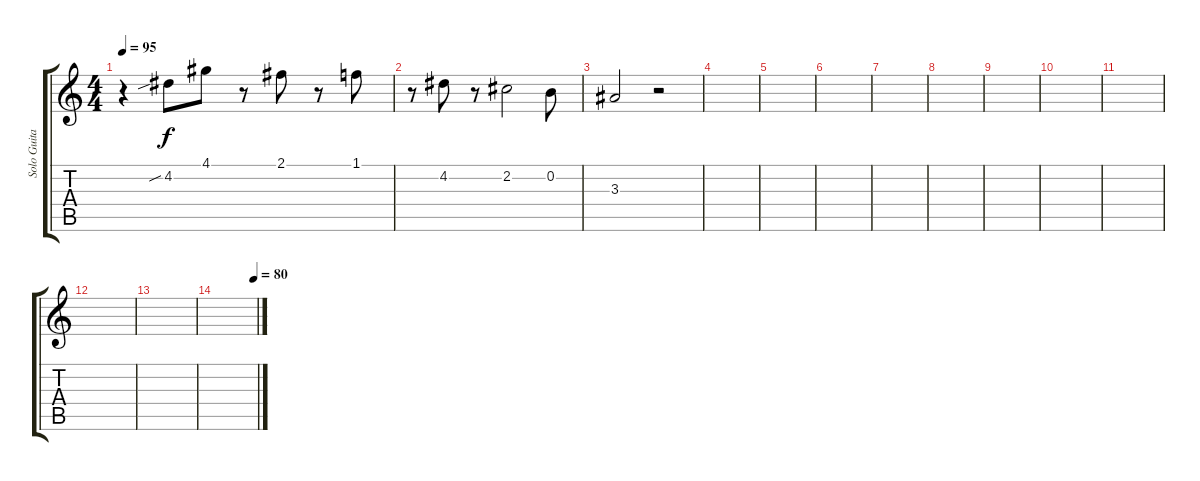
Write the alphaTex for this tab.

\track ("Solo Guitar" "Solo Guita") {instrument acousticguitarsteel}
\staff {score tabs}
\tuning (E4 B3 G3 D3 A2 E2) {hide}
\ts (4 4)
\tempo 95
\clef g2
\ks c
r.4{dy f} 4.2{sib}.8 4.1.8 r.8 2.1.8 r.8 1.1.8 |
r.8 4.2.8 r.8 2.2.2 0.2.8 |
3.3.2 r.2 |
|
|
|
|
|
|
|
|
|
|
\tempo (80 0.9375)
